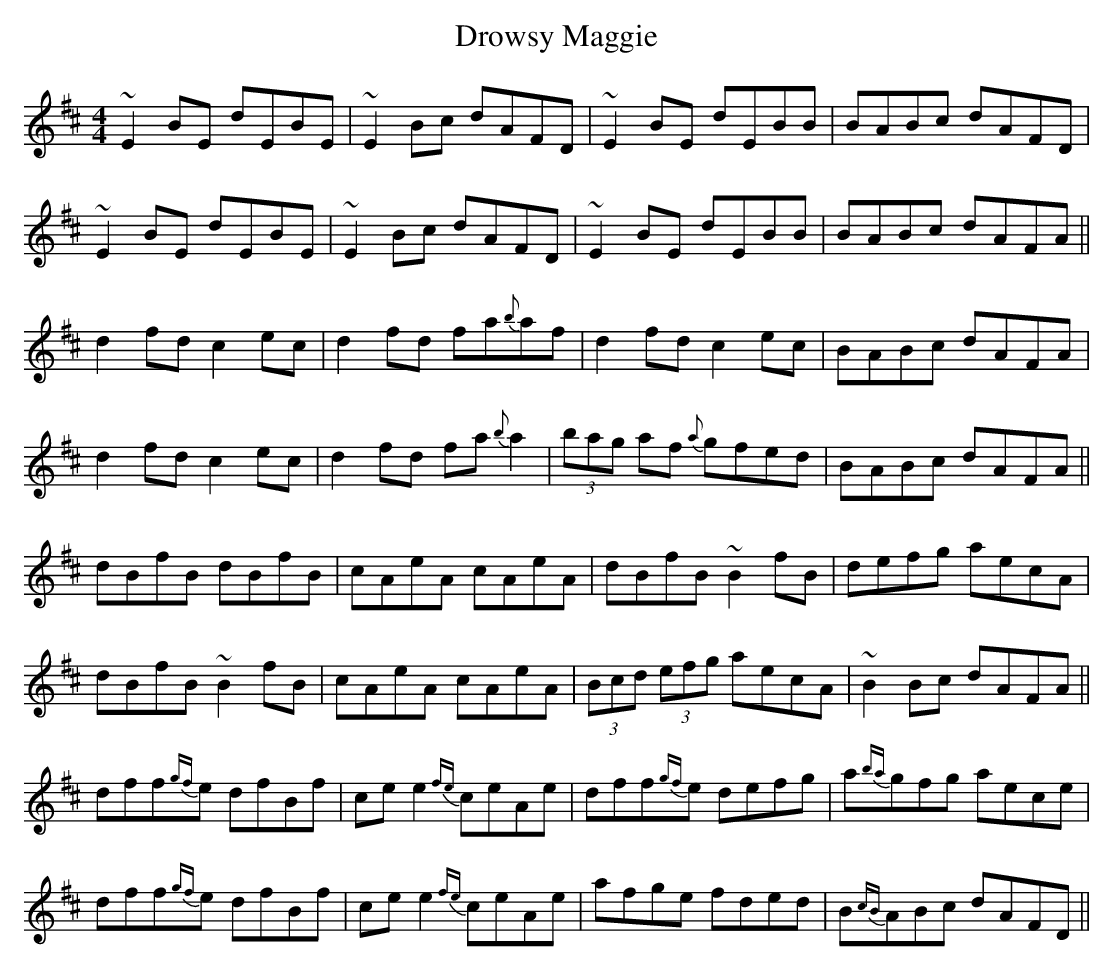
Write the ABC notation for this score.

X:1
T:Drowsy Maggie
M:4/4
L:1/8
K:EDor
~E2 BE dEBE | ~E2 Bc dAFD | ~E2 BE dEBB | BABc dAFD |
~E2 BE dEBE | ~E2 Bc dAFD | ~E2 BE dEBB | BABc dAFA ||
d2 fd c2 ec | d2 fd fa{b}af | d2 fd c2 ec | BABc dAFA |
d2 fd c2 ec | d2 fd fa {b}a2 | (3bag af {a}gfed | BABc dAFA ||
dBfB dBfB | cAeA cAeA | dBfB ~B2 fB | defg aecA |
dBfB ~B2 fB | cAeA cAeA | (3Bcd (3efg aecA | ~B2 Bc dAFA ||
dff{gf}e dfBf | ce e2 {fe}ceAe | dff{gf}e defg | a{ba}gfg aece |
dff{gf}e dfBf | ce e2 {fe}ceAe | afge fded | B{cB}ABc dAFD ||
